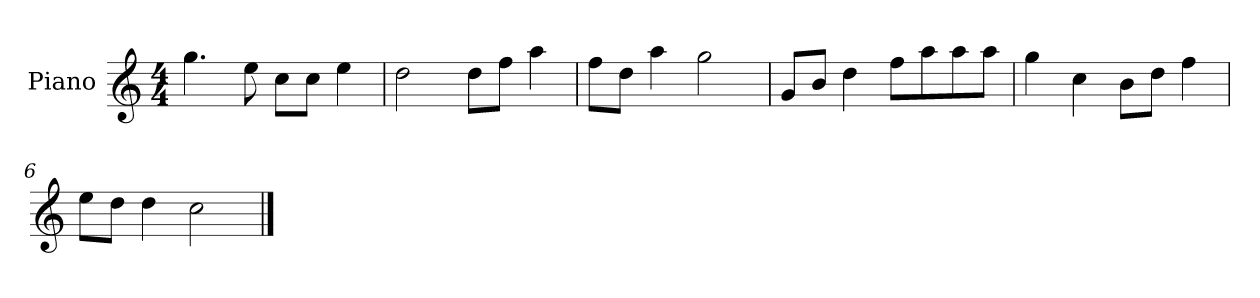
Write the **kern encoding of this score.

**kern
*part1
*staff1
*I"Piano
*I'P-no
*clefG2
*k[]
*M4/4
*MM90
=1
4.gg\
8ee\
8cc\L
8cc\J
4ee\
=2
2dd\
8dd\L
8ff\J
4aa\
=3
8ff\L
8dd\J
4aa\
2gg\
=4
8g/L
8b/J
4dd\
8ff\L
8aa\
8aa\
8aa\J
=5
4gg\
4cc\
8b\L
8dd\J
4ff\
=6
8ee\L
8dd\J
4dd\
2cc\
==
*-
